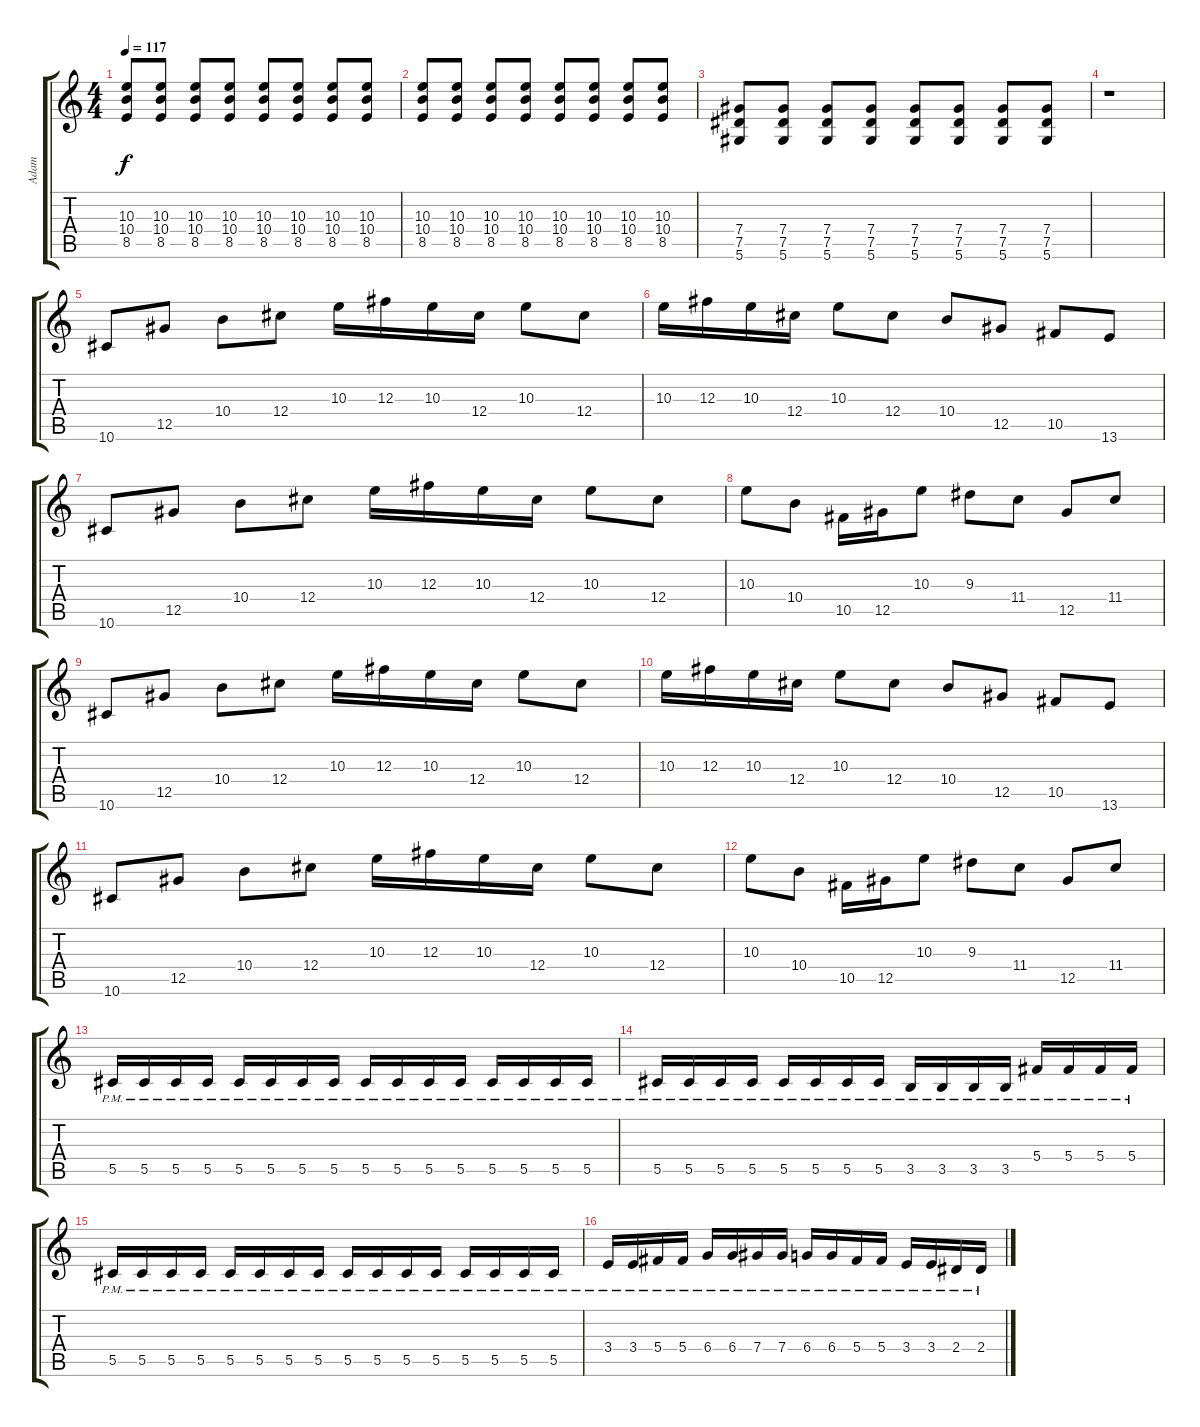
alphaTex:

\track ("Adam" "Adam") {instrument distortionguitar}
\staff {score tabs}
\tuning (Eb4 Bb3 Gb3 Db3 Ab2 Eb2) {hide}
\ts (4 4)
\tempo 117
\clef g2
\ks c
(10.3 10.4 8.5).8{dy f} (10.3 10.4 8.5).8 (10.3 10.4 8.5).8 (10.3 10.4 8.5).8 (10.3 10.4 8.5).8 (10.3 10.4 8.5).8 (10.3 10.4 8.5).8 (10.3 10.4 8.5).8 |
(10.3 10.4 8.5).8 (10.3 10.4 8.5).8 (10.3 10.4 8.5).8 (10.3 10.4 8.5).8 (10.3 10.4 8.5).8 (10.3 10.4 8.5).8 (10.3 10.4 8.5).8 (10.3 10.4 8.5).8 |
(7.4 7.5 5.6).8 (7.4 7.5 5.6).8 (7.4 7.5 5.6).8 (7.4 7.5 5.6).8 (7.4 7.5 5.6).8 (7.4 7.5 5.6).8 (7.4 7.5 5.6).8 (7.4 7.5 5.6).8 |
r.1 |
10.6.8 12.5.8 10.4.8 12.4.8 10.3.16 12.3.16 10.3.16 12.4.16 10.3.8 12.4.8 |
10.3.16 12.3.16 10.3.16 12.4.16 10.3.8 12.4.8 10.4.8 12.5.8 10.5.8 13.6.8 |
10.6.8 12.5.8 10.4.8 12.4.8 10.3.16 12.3.16 10.3.16 12.4.16 10.3.8 12.4.8 |
10.3.8 10.4.8 10.5.16 12.5.16 10.3.8 9.3.8 11.4.8 12.5.8 11.4.8 |
10.6.8 12.5.8 10.4.8 12.4.8 10.3.16 12.3.16 10.3.16 12.4.16 10.3.8 12.4.8 |
10.3.16 12.3.16 10.3.16 12.4.16 10.3.8 12.4.8 10.4.8 12.5.8 10.5.8 13.6.8 |
10.6.8 12.5.8 10.4.8 12.4.8 10.3.16 12.3.16 10.3.16 12.4.16 10.3.8 12.4.8 |
10.3.8 10.4.8 10.5.16 12.5.16 10.3.8 9.3.8 11.4.8 12.5.8 11.4.8 |
5.5{pm}.16 5.5{pm}.16 5.5{pm}.16 5.5{pm}.16 5.5{pm}.16 5.5{pm}.16 5.5{pm}.16 5.5{pm}.16 5.5{pm}.16 5.5{pm}.16 5.5{pm}.16 5.5{pm}.16 5.5{pm}.16 5.5{pm}.16 5.5{pm}.16 5.5{pm}.16 |
5.5{pm}.16 5.5{pm}.16 5.5{pm}.16 5.5{pm}.16 5.5{pm}.16 5.5{pm}.16 5.5{pm}.16 5.5{pm}.16 3.5{pm}.16 3.5{pm}.16 3.5{pm}.16 3.5{pm}.16 5.4{pm}.16 5.4{pm}.16 5.4{pm}.16 5.4{pm}.16 |
5.5{pm}.16 5.5{pm}.16 5.5{pm}.16 5.5{pm}.16 5.5{pm}.16 5.5{pm}.16 5.5{pm}.16 5.5{pm}.16 5.5{pm}.16 5.5{pm}.16 5.5{pm}.16 5.5{pm}.16 5.5{pm}.16 5.5{pm}.16 5.5{pm}.16 5.5{pm}.16 |
3.4{pm}.16 3.4{pm}.16 5.4{pm}.16 5.4{pm}.16 6.4{pm}.16 6.4{pm}.16 7.4{pm}.16 7.4{pm}.16 6.4{pm}.16 6.4{pm}.16 5.4{pm}.16 5.4{pm}.16 3.4{pm}.16 3.4{pm}.16 2.4{pm}.16 2.4{pm}.16
